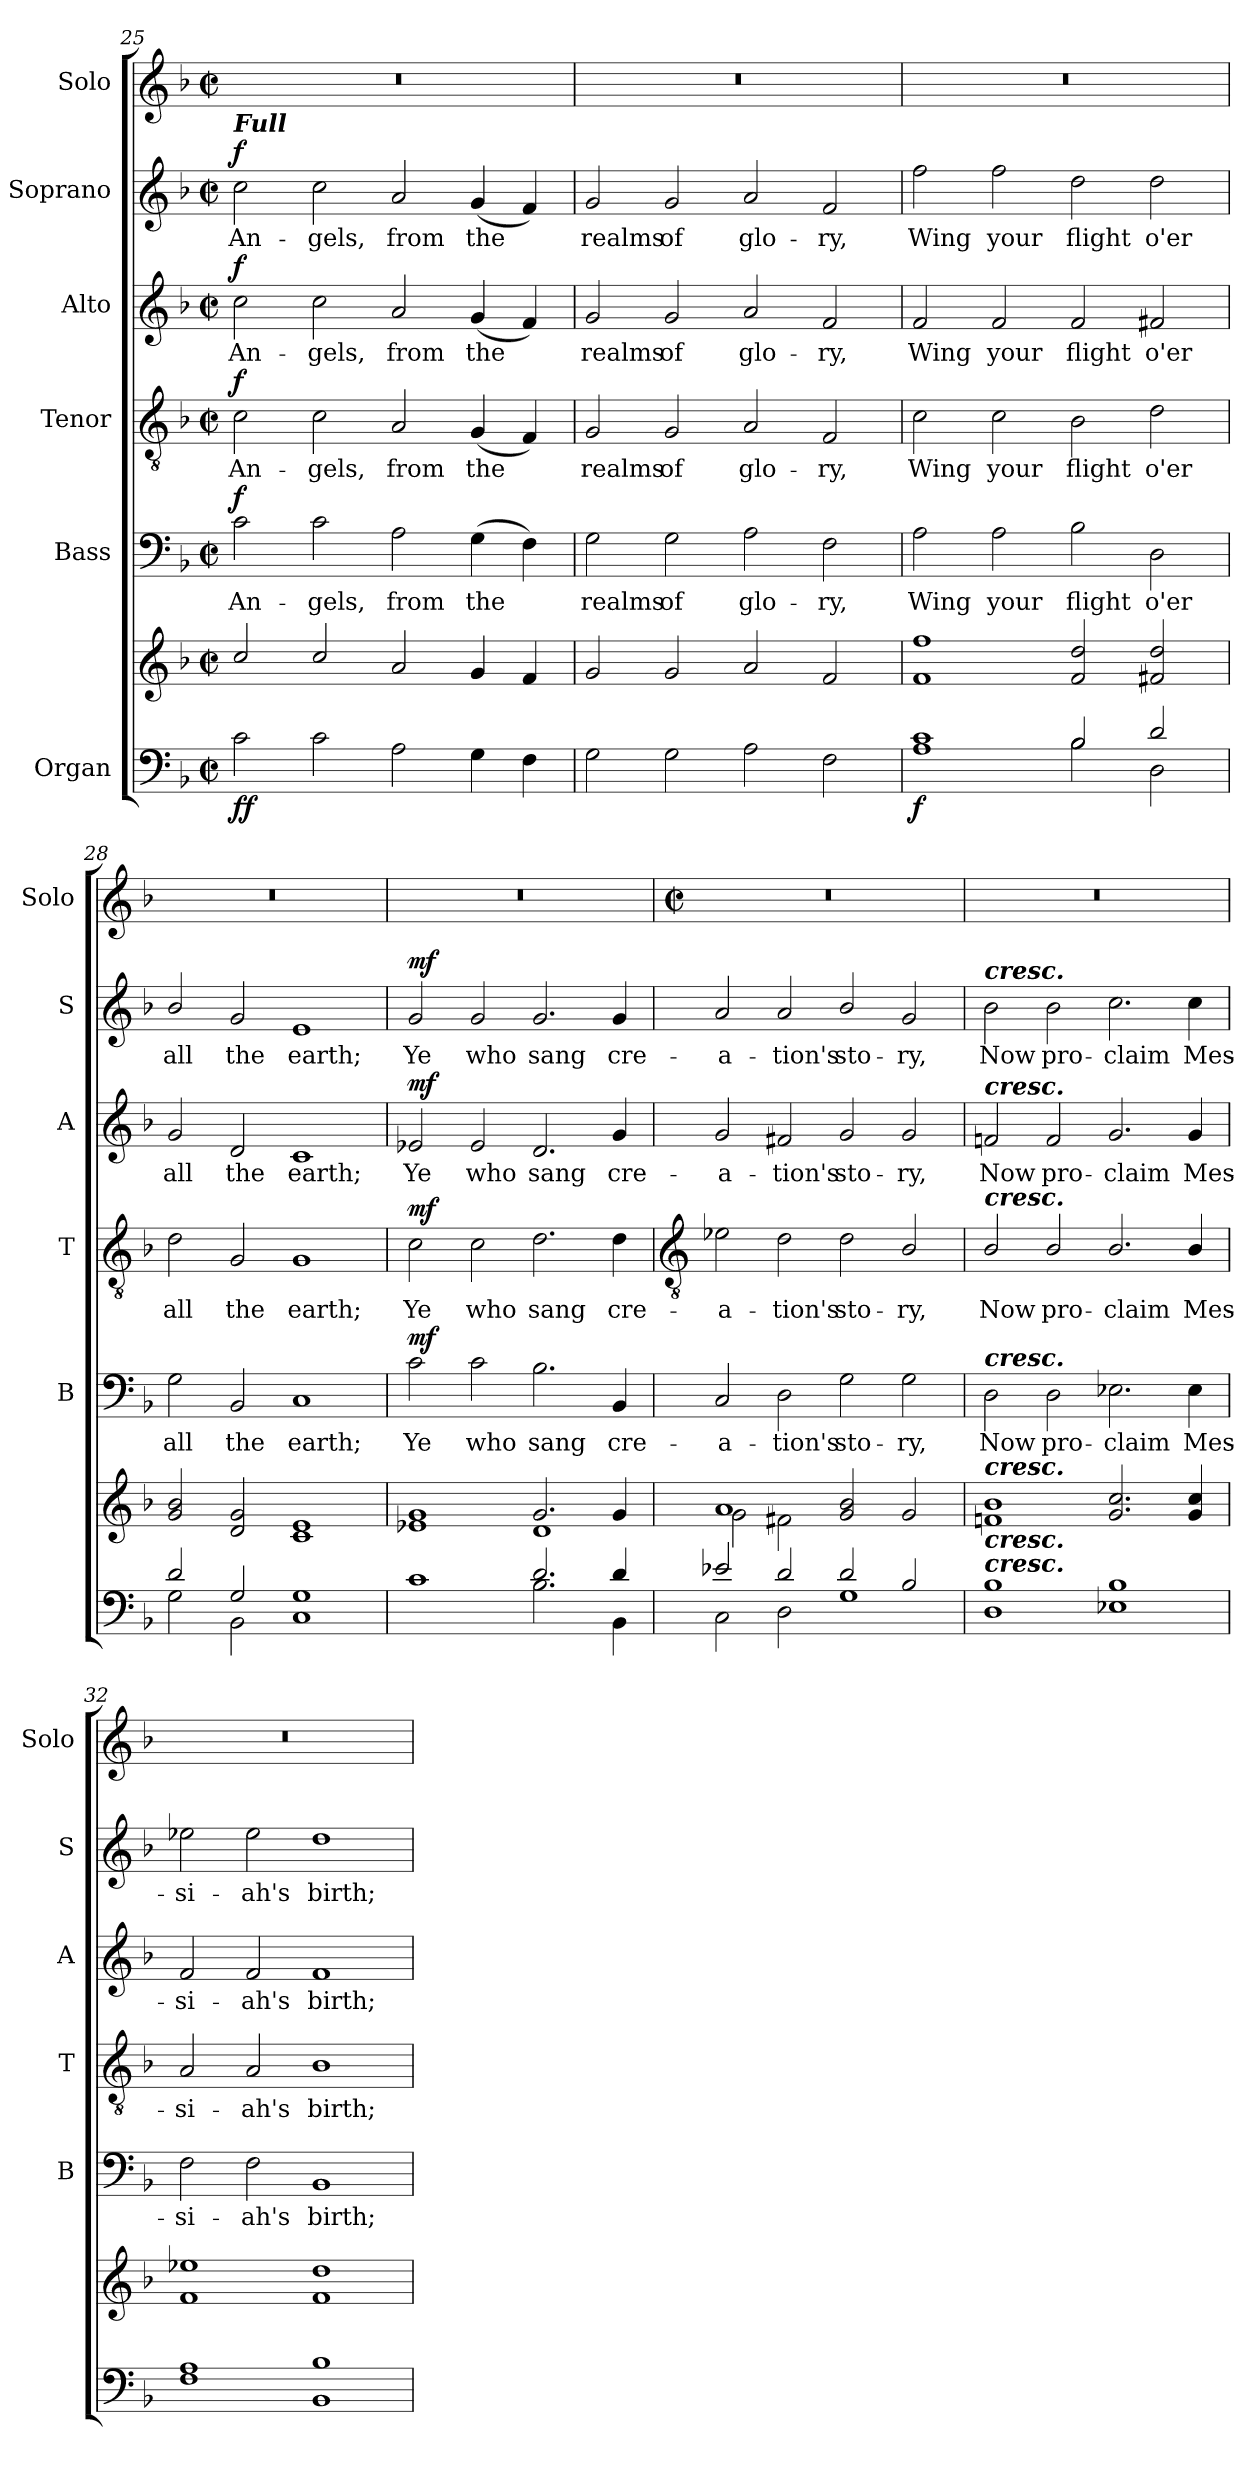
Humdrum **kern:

**kern	**kern	**dynam	**kern	**text	**dynam	**kern	**text	**dynam	**kern	**text	**dynam	**kern	**text	**dynam	**kern
*part6	*part6	*part6	*part5	*part5	*part5	*part4	*part4	*part4	*part3	*part3	*part3	*part2	*part2	*part2	*part1
*staff7	*staff6	*staff6/7	*staff5	*staff5	*staff5	*staff4	*staff4	*staff4	*staff3	*staff3	*staff3	*staff2	*staff2	*staff2	*staff1
*I"Organ	*	*	*I"Bass	*	*	*I"Tenor	*	*	*I"Alto	*	*	*I"Soprano	*	*	*I"Solo
*	*	*	*I'B	*	*	*I'T	*	*	*I'A	*	*	*I'S	*	*	*I'Solo
!!LO:LB:g=z
*clefF4	*clefG2	*	*clefF4	*	*	*clefGv2	*	*	*clefG2	*	*	*clefG2	*	*	*clefG2
*k[b-]	*k[b-]	*	*k[b-]	*	*	*k[b-]	*	*	*k[b-]	*	*	*k[b-]	*	*	*k[b-]
*F:	*F:	*	*F:	*	*	*F:	*	*	*F:	*	*	*F:	*	*	*F:
*M4/2	*M4/2	*	*M4/2	*	*	*M4/2	*	*	*M4/2	*	*	*M4/2	*	*	*M4/2
*met(c|)	*met(c|)	*	*met(c|)	*	*	*met(c|)	*	*	*met(c|)	*	*	*met(c|)	*	*	*met(c|)
=25	=25	=25	=25	=25	=25	=25	=25	=25	=25	=25	=25	=25	=25	=25	=25
*^	*^	*	*	*	*	*	*	*	*	*	*	*	*	*	*
!	!	!	!	!	!	!	!	!	!	!	!	!	!	!LO:TX:a:Bi:t=Full	!	!	!
!	!	!	!	!LO:DY:b=2	!	!LO:LY:b	!	!	!LO:LY:b	!	!	!LO:LY:b	!	!	!LO:LY:b	!	!
!	!	!	!	!LO:DY:n=1:b	!	!	!LO:DY:b	!	!	!LO:DY:b	!	!	!LO:DY:b	!	!	!LO:DY:b	!
0ryy	2c\	2cc	0ryy	f f	2c	An-	f	2c	An-	f	2cc	An-	f	2cc	An-	f	0r
!	!	!	!	!	!	!LO:LY:b	!	!	!LO:LY:b	!	!	!LO:LY:b	!	!	!LO:LY:b	!	!
.	2c\	2cc	.	.	2c	-gels,	.	2c	-gels,	.	2cc	-gels,	.	2cc	-gels,	.	.
!	!	!	!	!	!	!LO:LY:b	!	!	!LO:LY:b	!	!	!LO:LY:b	!	!	!LO:LY:b	!	!
.	2A\	2a	.	.	2A	from	.	2A	from	.	2a	from	.	2a	from	.	.
!	!	!	!	!	!	!LO:LY:b	!	!	!LO:LY:b	!	!	!LO:LY:b	!	!	!LO:LY:b	!	!
.	4G\	4g	.	.	(>4G	the	.	(<4G	the	.	(<4g	the	.	(<4g	the	.	.
.	4F\	4f	.	.	4F)	.	.	4F)	.	.	4f)	.	.	4f)	.	.	.
=26	=26	=26	=26	=26	=26	=26	=26	=26	=26	=26	=26	=26	=26	=26	=26	=26	=26
!	!	!	!	!	!	!LO:LY:b	!	!	!LO:LY:b	!	!	!LO:LY:b	!	!	!LO:LY:b	!	!
0ryy	2G\	2g	0ryy	.	2G	realms	.	2G	realms	.	2g	realms	.	2g	realms	.	0r
!	!	!	!	!	!	!LO:LY:b	!	!	!LO:LY:b	!	!	!LO:LY:b	!	!	!LO:LY:b	!	!
.	2G\	2g	.	.	2G	of	.	2G	of	.	2g	of	.	2g	of	.	.
!	!	!	!	!	!	!LO:LY:b	!	!	!LO:LY:b	!	!	!LO:LY:b	!	!	!LO:LY:b	!	!
.	2A\	2a	.	.	2A	glo-	.	2A	glo-	.	2a	glo-	.	2a	glo-	.	.
!	!	!	!	!	!	!LO:LY:b	!	!	!LO:LY:b	!	!	!LO:LY:b	!	!	!LO:LY:b	!	!
.	2F\	2f	.	.	2F	-ry,	.	2F	-ry,	.	2f	-ry,	.	2f	-ry,	.	.
=27	=27	=27	=27	=27	=27	=27	=27	=27	=27	=27	=27	=27	=27	=27	=27	=27	=27
!	!	!	!	!LO:DY:b=2	!	!LO:LY:b	!	!	!LO:LY:b	!	!	!LO:LY:b	!	!	!LO:LY:b	!	!
1c/	1A\	1f 1ff	0ryy	f	2A	Wing	.	2c	Wing	.	2f	Wing	.	2ff	Wing	.	0r
!	!	!	!	!	!	!LO:LY:b	!	!	!LO:LY:b	!	!	!LO:LY:b	!	!	!LO:LY:b	!	!
.	.	.	.	.	2A	your	.	2c	your	.	2f	your	.	2ff	your	.	.
!	!	!	!	!	!	!LO:LY:b	!	!	!LO:LY:b	!	!	!LO:LY:b	!	!	!LO:LY:b	!	!
2B-/	2B-\	2f 2dd	.	.	2B-	flight	.	2B-	flight	.	2f	flight	.	2dd	flight	.	.
!	!	!	!	!	!	!LO:LY:b	!	!	!LO:LY:b	!	!	!LO:LY:b	!	!	!LO:LY:b	!	!
2d/	2D\	2f#X 2dd	.	.	2D	o'er	.	2d	o'er	.	2f#X	o'er	.	2dd	o'er	.	.
=28	=28	=28	=28	=28	=28	=28	=28	=28	=28	=28	=28	=28	=28	=28	=28	=28	=28
!	!	!	!	!	!	!LO:LY:b	!	!	!LO:LY:b	!	!	!LO:LY:b	!	!	!LO:LY:b	!	!
2d/	2G\	2g/ 2b-/	0ryy	.	2G\	all	.	2d\	all	.	2g/	all	.	2b-/	all	.	0r
!	!	!	!	!	!	!LO:LY:b	!	!	!LO:LY:b	!	!	!LO:LY:b	!	!	!LO:LY:b	!	!
2G/	2BB-\	2d 2g	.	.	2BB-	the	.	2G	the	.	2d	the	.	2g	the	.	.
!	!	!	!	!	!	!LO:LY:b	!	!	!LO:LY:b	!	!	!LO:LY:b	!	!	!LO:LY:b	!	!
1G/	1C\	1c 1e	.	.	1C\	earth;	.	1G	earth;	.	1c	earth;	.	1e	earth;	.	.
=29	=29	=29	=29	=29	=29	=29	=29	=29	=29	=29	=29	=29	=29	=29	=29	=29	=29
!	!	!	!	!LO:DY:b=2	!	!LO:LY:b	!	!	!LO:LY:b	!	!	!LO:LY:b	!	!	!LO:LY:b	!	!
!	!	!	!	!LO:DY:n=1:b	!	!	!	!	!	!	!	!	!	!	!	!	!
!	!	!	!	!LO:DY:n=2:b	!	!	!LO:DY:b	!	!	!LO:DY:b	!	!	!LO:DY:b	!	!	!LO:DY:b	!
1ryy	1c\	1g	1e-X\	mf mf mf	2c	Ye	mf	2c	Ye	mf	2e-X	Ye	mf	2g	Ye	mf	0r
!	!	!	!	!	!	!LO:LY:b	!	!	!LO:LY:b	!	!	!LO:LY:b	!	!	!LO:LY:b	!	!
.	.	.	.	.	2c	who	.	2c	who	.	2e-	who	.	2g	who	.	.
!	!	!	!	!	!	!LO:LY:b	!	!	!LO:LY:b	!	!	!LO:LY:b	!	!	!LO:LY:b	!	!
2.d/	2.B-\	2.g	1d\	.	2.B-	sang	.	2.d	sang	.	2.d	sang	.	2.g	sang	.	.
!	!	!	!	!	!	!LO:LY:b	!	!	!LO:LY:b	!	!	!LO:LY:b	!	!	!LO:LY:b	!	!
4d/	4BB-\	4g	.	.	4BB-	cre-	.	4d	cre-	.	4g	cre-	.	4g	cre-	.	.
!!LO:LB:g=z
=30	=30	=30	=30	=30	=30	=30	=30	=30	=30	=30	=30	=30	=30	=30	=30	=30	=30
*	*	*	*	*	*	*	*	*clefGv2	*	*	*	*	*	*	*	*	*
*	*	*	*	*	*	*	*	*	*	*	*	*	*	*	*	*	*M4/2
*	*	*	*	*	*	*	*	*	*	*	*	*	*	*	*	*	*met(c|)
!	!	!	!	!	!	!LO:LY:b	!	!	!LO:LY:b	!	!	!LO:LY:b	!	!	!LO:LY:b	!	!
2e-X/	2C\	1a	2g\	.	2C	-a-	.	2e-X	-a-	.	2g	-a-	.	2a	-a-	.	0r
!	!	!	!	!	!	!LO:LY:b	!	!	!LO:LY:b	!	!	!LO:LY:b	!	!	!LO:LY:b	!	!
2d/	2D\	.	2f#X\	.	2D	-tion's	.	2d	-tion's	.	2f#X	-tion's	.	2a	-tion's	.	.
!	!	!	!	!	!	!LO:LY:b	!	!	!LO:LY:b	!	!	!LO:LY:b	!	!	!LO:LY:b	!	!
2d/	1G\	2g/ 2b-/	1ryy	.	2G\	sto-	.	2d\	sto-	.	2g/	sto-	.	2b-/	sto-	.	.
!	!	!	!	!	!	!LO:LY:b	!	!	!LO:LY:b	!	!	!LO:LY:b	!	!	!LO:LY:b	!	!
2B-/	.	2g	.	.	2G	-ry,	.	2B-/	-ry,	.	2g	-ry,	.	2g	-ry,	.	.
=31	=31	=31	=31	=31	=31	=31	=31	=31	=31	=31	=31	=31	=31	=31	=31	=31	=31
!	!	!	!	!	!	!	!	!	!	!	!	!	!	!LO:TX:a:Bi:t=cresc.	!	!	!
!	!	!	!	!	!	!	!	!	!	!	!LO:TX:a:Bi:t=cresc.	!	!	!	!	!	!
!	!	!	!	!	!	!	!	!LO:TX:a:Bi:t=cresc.	!	!	!	!	!	!	!	!	!
!	!	!	!	!	!LO:TX:a:Bi:t=cresc.	!	!	!	!	!	!	!	!	!	!	!	!
!	!	!LO:TX:a:Bi:t=cresc.	!	!	!	!	!	!	!	!	!	!	!	!	!	!	!
!LO:TX:a:Bi:t=cresc.	!	!	!	!	!	!	!	!	!	!	!	!	!	!	!	!	!
!LO:TX:a:Bi:t=cresc.	!	!	!	!	!	!	!	!	!	!	!	!	!	!	!	!	!
!	!	!	!	!	!	!LO:LY:b	!	!	!LO:LY:b	!	!	!LO:LY:b	!	!	!LO:LY:b	!	!
1B-/	1D\	1fn 1b-	0ryy	.	2D	Now	.	2B-/	Now	.	2fn	Now	.	2b-	Now	.	0r
!	!	!	!	!	!	!LO:LY:b	!	!	!LO:LY:b	!	!	!LO:LY:b	!	!	!LO:LY:b	!	!
.	.	.	.	.	2D	pro-	.	2B-/	pro-	.	2f	pro-	.	2b-	pro-	.	.
!	!	!	!	!	!	!LO:LY:b	!	!	!LO:LY:b	!	!	!LO:LY:b	!	!	!LO:LY:b	!	!
1B-/	1E-X\	2.g 2.cc	.	.	2.E-X	-claim	.	2.B-/	-claim	.	2.g	-claim	.	2.cc	-claim	.	.
!	!	!	!	!	!	!LO:LY:b	!	!	!LO:LY:b	!	!	!LO:LY:b	!	!	!LO:LY:b	!	!
.	.	4g 4cc	.	.	4E-	Mes-	.	4B-/	Mes-	.	4g	Mes-	.	4cc	Mes-	.	.
=32	=32	=32	=32	=32	=32	=32	=32	=32	=32	=32	=32	=32	=32	=32	=32	=32	=32
!	!	!	!	!	!	!LO:LY:b	!	!	!LO:LY:b	!	!	!LO:LY:b	!	!	!LO:LY:b	!	!
1A/	1F\	1f 1ee-X	0ryy	.	2F	-si-	.	2A	-si-	.	2f	-si-	.	2ee-X	-si-	.	0r
!	!	!	!	!	!	!LO:LY:b	!	!	!LO:LY:b	!	!	!LO:LY:b	!	!	!LO:LY:b	!	!
.	.	.	.	.	2F	-ah's	.	2A	-ah's	.	2f	-ah's	.	2ee-	-ah's	.	.
!	!	!	!	!	!	!LO:LY:b	!	!	!LO:LY:b	!	!	!LO:LY:b	!	!	!LO:LY:b	!	!
1B-/	1BB-\	1f 1dd	.	.	1BB-	birth;	.	1B-	birth;	.	1f	birth;	.	1dd	birth;	.	.
*v	*v	*	*	*	*	*	*	*	*	*	*	*	*	*	*	*	*
*	*v	*v	*	*	*	*	*	*	*	*	*	*	*	*	*	*
=	=	=	=	=	=	=	=	=	=	=	=	=	=	=	=
*-	*-	*-	*-	*-	*-	*-	*-	*-	*-	*-	*-	*-	*-	*-	*-
